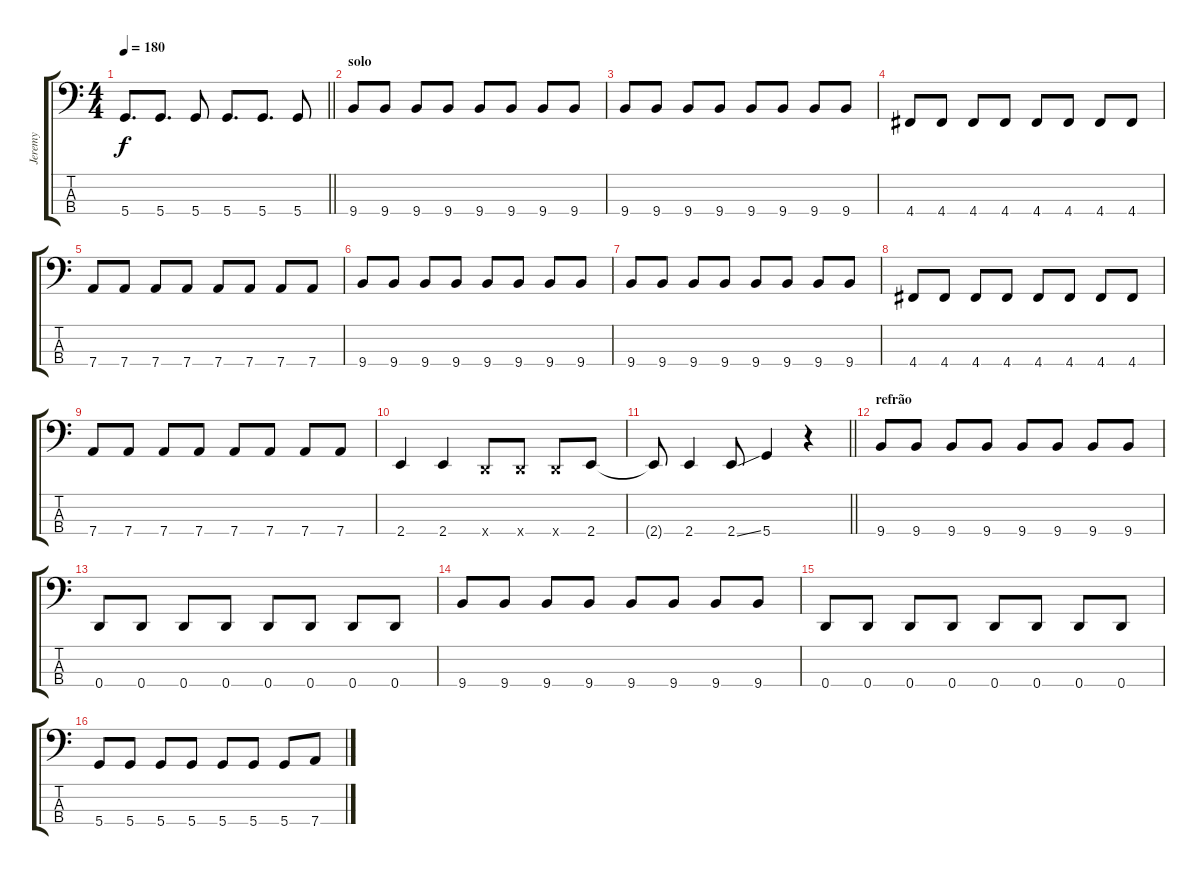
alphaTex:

\track ("Jeremy" "Jeremy") {instrument electricbassfinger}
\staff {score tabs}
\tuning (G2 D2 A1 D1) {hide}
\ts (4 4)
\tempo 180
\clef f4
\barLineRight lightlight
\ks c
5.4.8{d dy f} 5.4.8{d} 5.4.8 5.4.8{d} 5.4.8{d} 5.4.8 |
\section ("" "solo")
9.4.8 9.4.8 9.4.8 9.4.8 9.4.8 9.4.8 9.4.8 9.4.8 |
9.4.8 9.4.8 9.4.8 9.4.8 9.4.8 9.4.8 9.4.8 9.4.8 |
4.4.8 4.4.8 4.4.8 4.4.8 4.4.8 4.4.8 4.4.8 4.4.8 |
7.4.8 7.4.8 7.4.8 7.4.8 7.4.8 7.4.8 7.4.8 7.4.8 |
9.4.8 9.4.8 9.4.8 9.4.8 9.4.8 9.4.8 9.4.8 9.4.8 |
9.4.8 9.4.8 9.4.8 9.4.8 9.4.8 9.4.8 9.4.8 9.4.8 |
4.4.8 4.4.8 4.4.8 4.4.8 4.4.8 4.4.8 4.4.8 4.4.8 |
7.4.8 7.4.8 7.4.8 7.4.8 7.4.8 7.4.8 7.4.8 7.4.8 |
2.4.4 2.4.4 0.4{x}.8 0.4{x}.8 0.4{x}.8 2.4.8 |
\barLineRight lightlight
2.4{t}.8 2.4.4 2.4{ss}.8 5.4.4 r.4 |
\section ("" "refrão")
9.4.8 9.4.8 9.4.8 9.4.8 9.4.8 9.4.8 9.4.8 9.4.8 |
0.4.8 0.4.8 0.4.8 0.4.8 0.4.8 0.4.8 0.4.8 0.4.8 |
9.4.8 9.4.8 9.4.8 9.4.8 9.4.8 9.4.8 9.4.8 9.4.8 |
0.4.8 0.4.8 0.4.8 0.4.8 0.4.8 0.4.8 0.4.8 0.4.8 |
5.4.8 5.4.8 5.4.8 5.4.8 5.4.8 5.4.8 5.4.8 7.4.8
